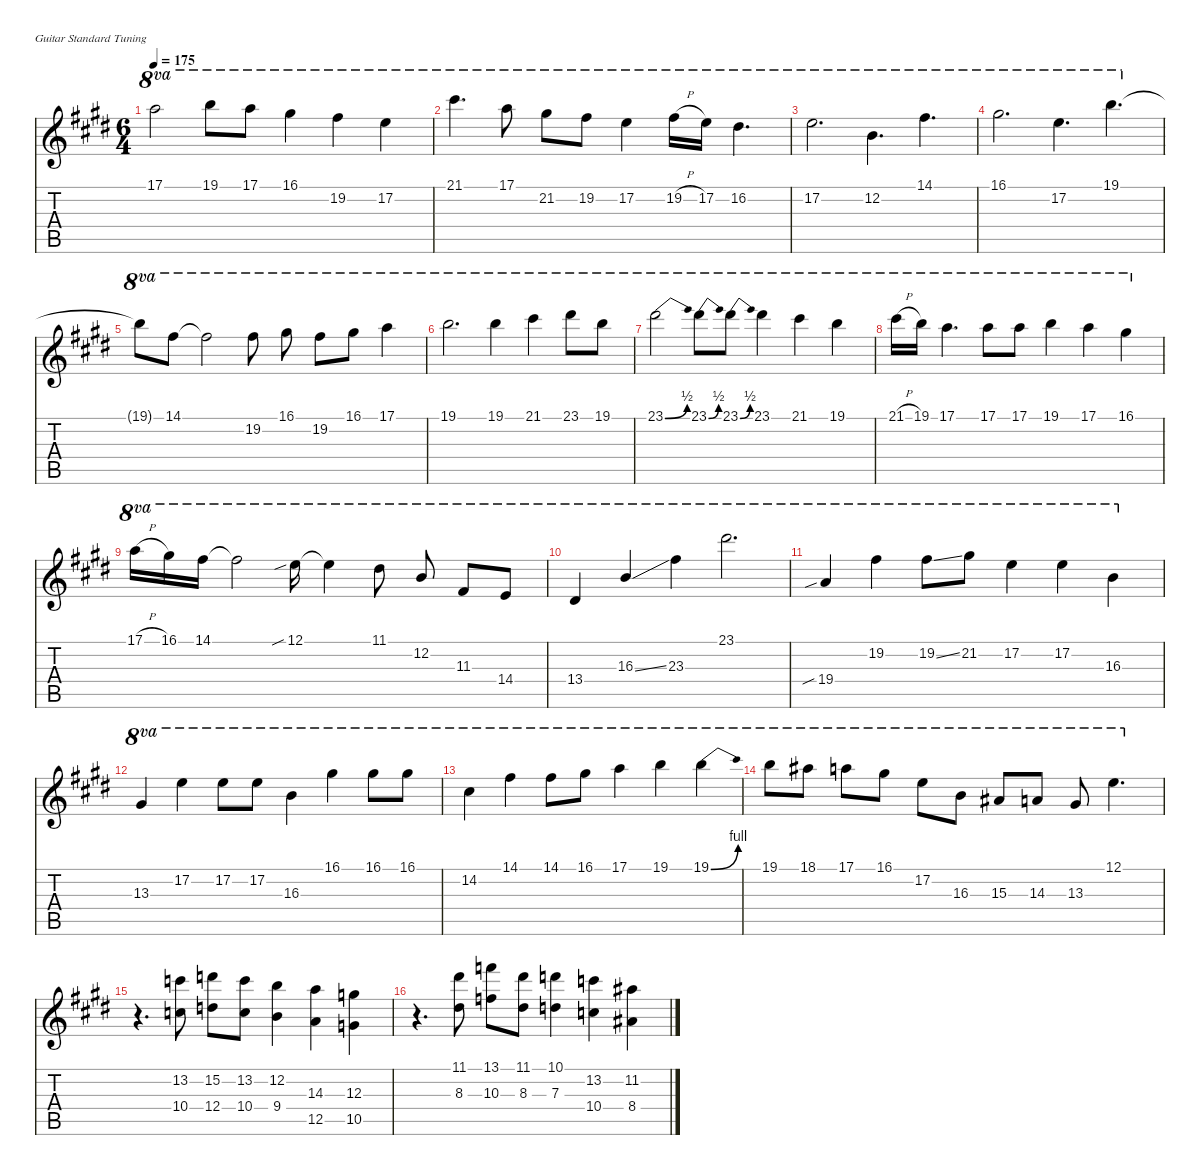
\defaultSystemsLayout 4
\hideDynamics
\bracketExtendMode nobrackets
\singleTrackTrackNamePolicy hidden
\multiTrackTrackNamePolicy hidden
\firstSystemTrackNameMode fullname
\firstSystemTrackNameOrientation horizontal
\otherSystemsTrackNameOrientation horizontal
\track ("Guitar 1" "n.guit.") {instrument acousticguitarnylon}
\staff {score tabs}
\tuning (E4 B3 G3 D3 A2 E2)
\ts (6 4)
\tempo 175
\clef g2
\ks e
17.1{acc forcenatural}.2{ot 8va dy f beam Down} 19.1{acc forcenatural}.8{ot 8va beam Down} 17.1{acc forcenatural}.8{ot 8va beam Down} 16.1{acc #}.4{ot 8va beam Down} 19.2{acc #}.4{ot 8va beam Down} 17.2{acc forcenatural}.4{ot 8va beam Down} |
21.1{acc #}.4{d ot 8va beam Down} 17.1{acc forcenatural}.8{ot 8va beam Down} 21.2{acc #}.8{ot 8va beam Down} 19.2{acc #}.8{ot 8va beam Down} 17.2{acc forcenatural}.4{ot 8va beam Down} 19.2{h acc #}.16{ot 8va beam Down} 17.2{acc forcenatural}.16{ot 8va beam Down} 16.2{acc #}.4{d ot 8va beam Down} |
17.2{acc forcenatural}.2{d ot 8va beam Down} 12.2{acc forcenatural}.4{d ot 8va beam Down} 14.1{acc #}.4{d ot 8va beam Down} |
16.1{acc #}.2{d ot 8va beam Down} 17.2{acc forcenatural}.4{d ot 8va beam Down} 19.1{acc forcenatural}.4{d ot 8va beam Down} |
19.1{t acc forcenatural}.8{ot 8va beam Down} 14.1{acc #}.8{ot 8va beam Down} 14.1{t acc #}.2{ot 8va beam Down} 19.2{acc #}.8{ot 8va beam Down beam split} 16.1{acc #}.8{ot 8va beam Down} 19.2{acc #}.8{ot 8va beam Down} 16.1{acc #}.8{ot 8va beam Down} 17.1{acc forcenatural}.4{ot 8va beam Down} |
19.1{acc forcenatural}.2{d ot 8va beam Down} 19.1{acc forcenatural}.4{ot 8va beam Down} 21.1{acc #}.4{ot 8va beam Down} 23.1{acc #}.8{ot 8va beam Down} 19.1{acc forcenatural}.8{ot 8va beam Down} |
23.1{be (bend 0 0 15 2) acc #}.2{ot 8va beam Down} 23.1{be (bend 0 0 15 2) acc #}.8{ot 8va beam Down} 23.1{be (bend 0 0 15 2) acc #}.8{ot 8va beam Down} 23.1{acc #}.4{ot 8va beam Down} 21.1{acc #}.4{ot 8va beam Down} 19.1{acc forcenatural}.4{ot 8va beam Down} |
21.1{h acc #}.16{ot 8va beam Down} 19.1{acc forcenatural}.16{ot 8va beam Down} 17.1{acc forcenatural}.4{d ot 8va beam Down} 17.1{acc forcenatural}.8{ot 8va beam Down} 17.1{acc forcenatural}.8{ot 8va beam Down} 19.1{acc forcenatural}.4{ot 8va beam Down} 17.1{acc forcenatural}.4{ot 8va beam Down} 16.1{acc #}.4{ot 8va beam Down} |
17.1{h acc forcenatural}.16{ot 8va beam Down} 16.1{acc #}.16{ot 8va beam Down} 14.1{acc #}.16{ot 8va beam Down} 14.1{t acc #}.2{ot 8va beam Down} 12.1{sib acc forcenatural}.16{ot 8va beam Down} 12.1{t acc forcenatural}.4{ot 8va beam Down} 11.1{acc #}.8{ot 8va beam Down beam split} 12.2{acc forcenatural}.8{ot 8va beam Up} 11.3{acc #}.8{ot 8va beam Up} 14.4{acc forcenatural}.8{ot 8va beam Up} |
13.4{acc #}.4{ot 8va beam Up} 16.3{ss acc forcenatural}.4{ot 8va beam Up} 23.3{acc #}.4{ot 8va beam Down} 23.1{acc #}.2{d ot 8va beam Down} |
19.4{sib acc forcenatural}.4{ot 8va beam Up} 19.2{acc #}.4{ot 8va beam Down} 19.2{ss acc #}.8{ot 8va beam Down} 21.2{acc #}.8{ot 8va beam Down} 17.2{acc forcenatural}.4{ot 8va beam Down} 17.2{acc forcenatural}.4{ot 8va beam Down} 16.3{acc forcenatural}.4{ot 8va beam Down} |
13.3{acc #}.4{ot 8va beam Up} 17.2{acc forcenatural}.4{ot 8va beam Down} 17.2{acc forcenatural}.8{ot 8va beam Down} 17.2{acc forcenatural}.8{ot 8va beam Down} 16.3{acc forcenatural}.4{ot 8va beam Down} 16.1{acc #}.4{ot 8va beam Down} 16.1{acc #}.8{ot 8va beam Down} 16.1{acc #}.8{ot 8va beam Down} |
14.2{acc #}.4{ot 8va beam Down} 14.1{acc #}.4{ot 8va beam Down} 14.1{acc #}.8{ot 8va beam Down} 16.1{acc #}.8{ot 8va beam Down} 17.1{acc forcenatural}.4{ot 8va beam Down} 19.1{acc forcenatural}.4{ot 8va beam Down} 19.1{be (bend 0 0 15 4) acc forcenatural}.4{ot 8va beam Down} |
19.1{acc forcenatural}.8{ot 8va beam Down} 18.1{acc #}.8{ot 8va beam Down} 17.1{acc forcenatural}.8{ot 8va beam Down} 16.1{acc #}.8{ot 8va beam Down} 17.2{acc forcenatural}.8{ot 8va beam Down} 16.3{acc forcenatural}.8{ot 8va beam Down} 15.3{acc #}.8{ot 8va beam Up} 14.3{acc forcenatural}.8{ot 8va beam Up} 13.3{acc #}.8{ot 8va beam Up} 12.1{acc forcenatural}.4{d ot 8va beam Down} |
r.4{d beam Down} (13.2{acc forcenatural} 10.4{acc forcenatural}).8{beam Down} (15.2{acc forcenatural} 12.4{acc forcenatural}).8{beam Down} (13.2{acc forcenatural} 10.4{acc forcenatural}).8{beam Down} (12.2{acc forcenatural} 9.4{acc forcenatural}).4{beam Down} (14.3{acc forcenatural} 12.5{acc forcenatural}).4{beam Down} (12.3{acc forcenatural} 10.5{acc forcenatural}).4{beam Down} |
r.4{d beam Down} (11.1{acc #} 8.3{acc #}).8{beam Down} (13.1{acc forcenatural} 10.3{acc forcenatural}).8{beam Down} (11.1{acc #} 8.3{acc #}).8{beam Down} (10.1{acc forcenatural} 7.3{acc forcenatural}).4{beam Down} (13.2{acc forcenatural} 10.4{acc forcenatural}).4{beam Down} (11.2{acc #} 8.4{acc #}).4{beam Down}
